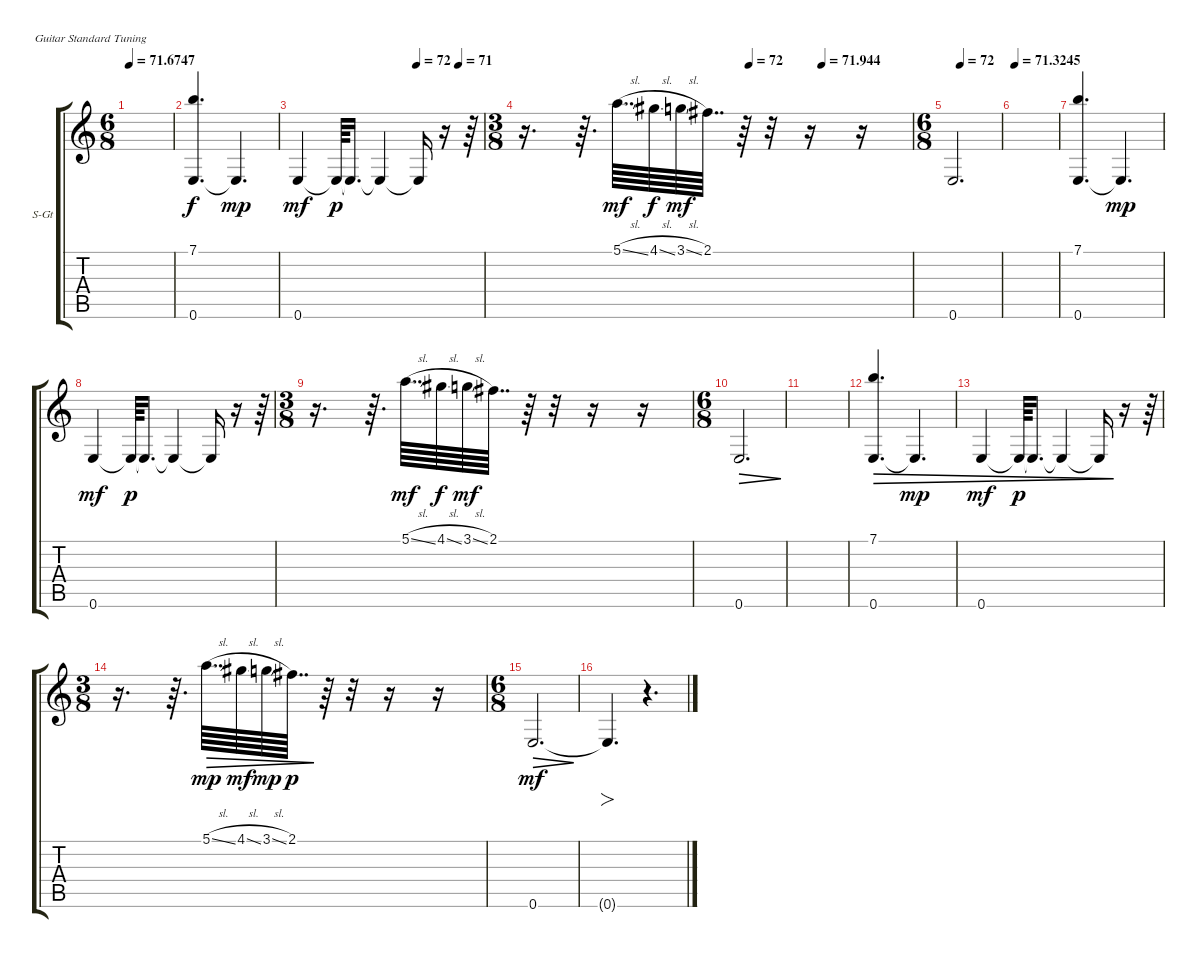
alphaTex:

\bracketExtendMode groupsimilarinstruments
\firstSystemTrackNameOrientation horizontal
\otherSystemsTrackNameOrientation horizontal
\track ("Acoustic clean 1 doubling" "S-Gt") {instrument acousticguitarsteel}
\staff {score tabs}
\tuning (E4 B3 G3 D3 A2 E2)
\ts (6 8)
\tempo
71.6747
\accidentals auto
\clef g2
\ottava regular
\simile none
\ks c
|
(0.6 7.1).4{d} 0.6{t}.4{d dy mp} |
\tempo (72 0.64375)
\tempo (71 0.86875)
0.6.4{dy mf} 0.6{t}.64{dy p} 0.6{t}.16{d} 0.6{t}.4 0.6{t}.16 r.16 r.64 |
\ts (3 8)
\beaming (8 3)
\tempo (72 0.58125)
\tempo (71.944 0.76875)
r.16{d} r.64{d} 5.1{sl}.64{dd dy mf} 4.1{sl}.64{dy f} 3.1{sl}.64{dy mf} 2.1.64{dd} r.64 r.32 r.16 r.16 |
\ts (6 8)
\beaming (8 3 3)
\tempo (72 0.175)
0.6.2{d} |
\tempo (71.3245 0.0125)
|
(0.6 7.1).4{d} 0.6{t}.4{d dy mp} |
0.6.4{dy mf} 0.6{t}.64{dy p} 0.6{t}.16{d} 0.6{t}.4 0.6{t}.16 r.16 r.64 |
\ts (3 8)
\beaming (8 3)
r.16{d} r.64{d} 5.1{sl}.64{dd dy mf} 4.1{sl}.64{dy f} 3.1{sl}.64{dy mf} 2.1.64{dd} r.64 r.32 r.16 r.16 |
\ts (6 8)
\beaming (8 3 3)
0.6.2{d dec} |
|
(0.6 7.1).4{d dec} 0.6{t}.4{d dec dy mp} |
0.6.4{dec dy mf} 0.6{t}.64{dec dy p} 0.6{t}.16{d dec} 0.6{t}.4{dec} 0.6{t}.16{dec} r.16 r.64 |
\ts (3 8)
r.16{d} r.64{d} 5.1{sl}.64{dd dec dy mp} 4.1{sl}.64{dec dy mf} 3.1{sl}.64{dec dy mp} 2.1.64{dd dec dy p} r.64 r.32 r.16 r.16 |
\ts (6 8)
0.6.2{d dec dy mf} |
0.6{t}.4{fo d} r.4{d}
